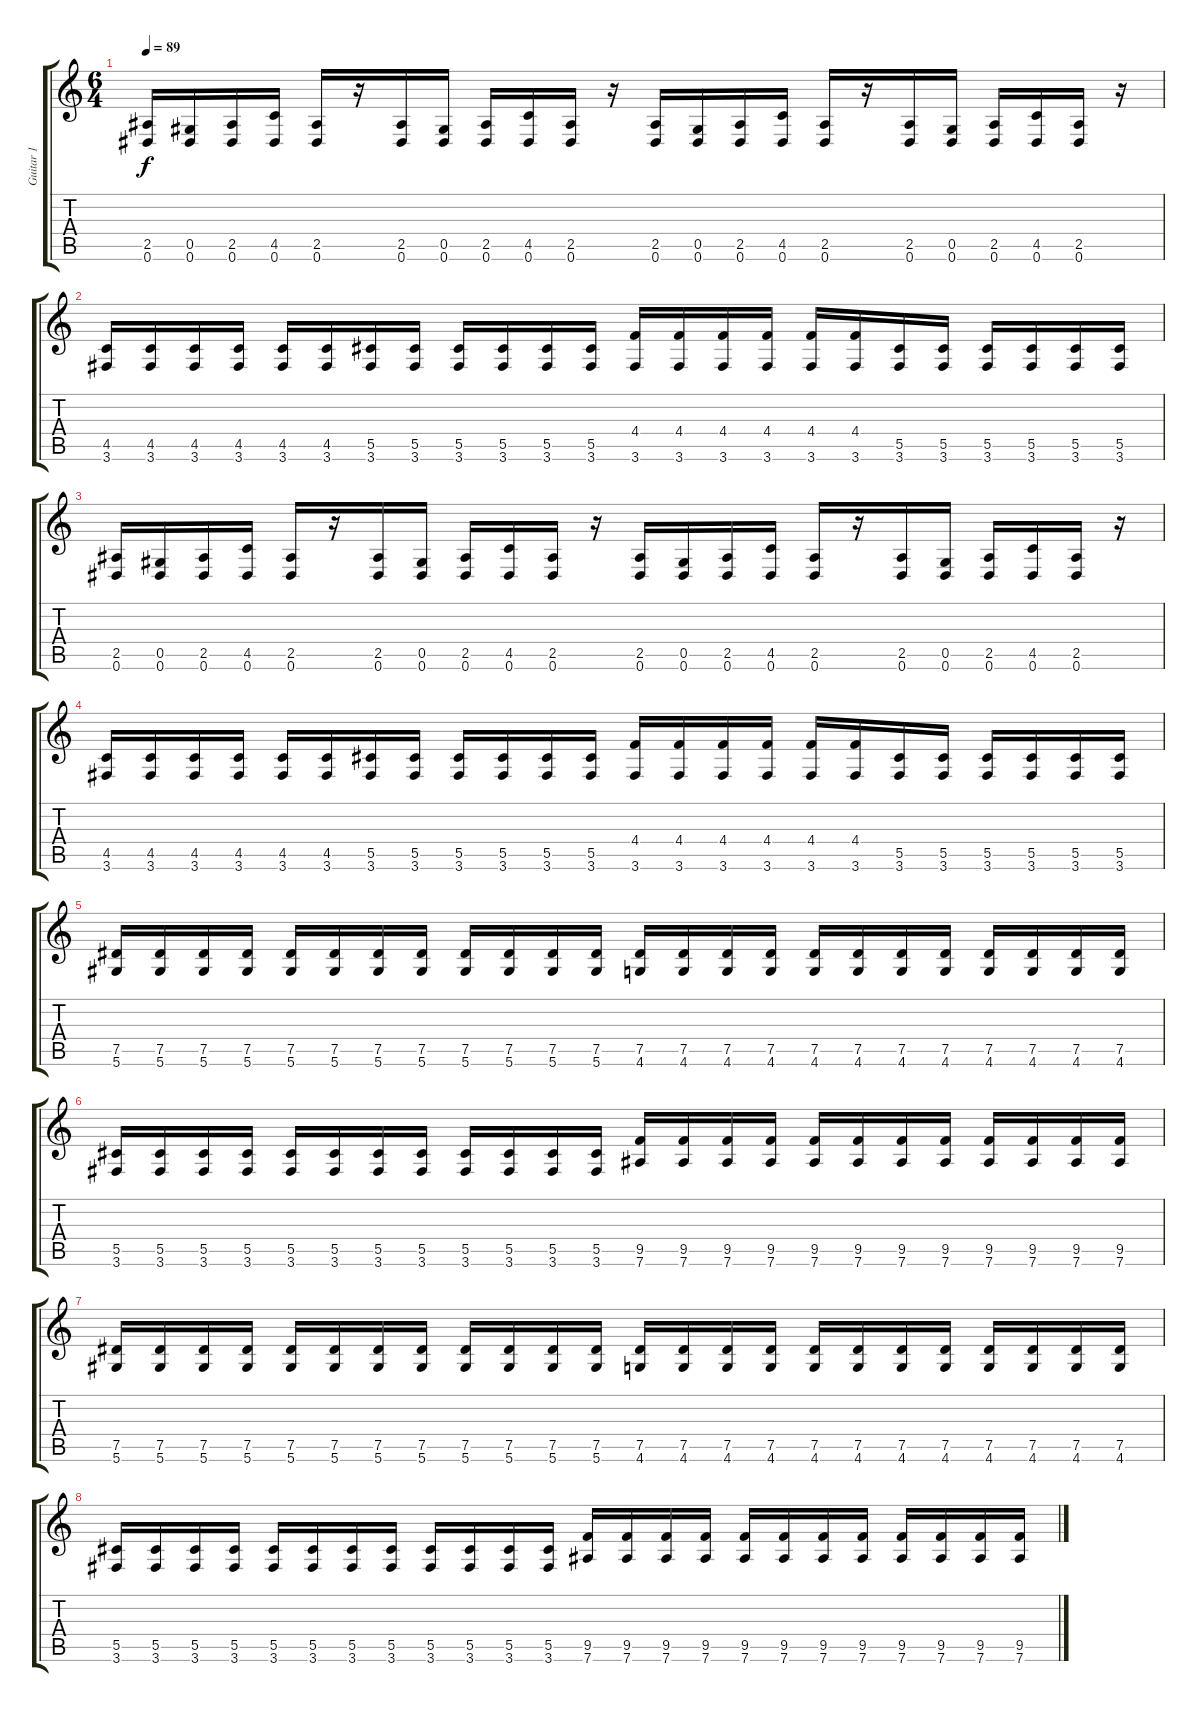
\track ("Guitar 1" "Guitar 1") {instrument overdrivenguitar}
\staff {score tabs}
\tuning (Eb4 Bb3 Gb3 Db3 Ab2 Eb2) {hide}
\ts (6 4)
\tempo 89
\clef g2
\ks c
(2.5 0.6).16{dy f} (0.5 0.6).16 (2.5 0.6).16 (4.5 0.6).16 (2.5 0.6).16 r.16 (2.5 0.6).16 (0.5 0.6).16 (2.5 0.6).16 (4.5 0.6).16 (2.5 0.6).16 r.16 (2.5 0.6).16 (0.5 0.6).16 (2.5 0.6).16 (4.5 0.6).16 (2.5 0.6).16 r.16 (2.5 0.6).16 (0.5 0.6).16 (2.5 0.6).16 (4.5 0.6).16 (2.5 0.6).16 r.16 |
(4.5 3.6).16 (4.5 3.6).16 (4.5 3.6).16 (4.5 3.6).16 (4.5 3.6).16 (4.5 3.6).16 (5.5 3.6).16 (5.5 3.6).16 (5.5 3.6).16 (5.5 3.6).16 (5.5 3.6).16 (5.5 3.6).16 (4.4 3.6).16 (4.4 3.6).16 (4.4 3.6).16 (4.4 3.6).16 (4.4 3.6).16 (4.4 3.6).16 (5.5 3.6).16 (5.5 3.6).16 (5.5 3.6).16 (5.5 3.6).16 (5.5 3.6).16 (5.5 3.6).16 |
(2.5 0.6).16 (0.5 0.6).16 (2.5 0.6).16 (4.5 0.6).16 (2.5 0.6).16 r.16 (2.5 0.6).16 (0.5 0.6).16 (2.5 0.6).16 (4.5 0.6).16 (2.5 0.6).16 r.16 (2.5 0.6).16 (0.5 0.6).16 (2.5 0.6).16 (4.5 0.6).16 (2.5 0.6).16 r.16 (2.5 0.6).16 (0.5 0.6).16 (2.5 0.6).16 (4.5 0.6).16 (2.5 0.6).16 r.16 |
(4.5 3.6).16 (4.5 3.6).16 (4.5 3.6).16 (4.5 3.6).16 (4.5 3.6).16 (4.5 3.6).16 (5.5 3.6).16 (5.5 3.6).16 (5.5 3.6).16 (5.5 3.6).16 (5.5 3.6).16 (5.5 3.6).16 (4.4 3.6).16 (4.4 3.6).16 (4.4 3.6).16 (4.4 3.6).16 (4.4 3.6).16 (4.4 3.6).16 (5.5 3.6).16 (5.5 3.6).16 (5.5 3.6).16 (5.5 3.6).16 (5.5 3.6).16 (5.5 3.6).16 |
(7.5 5.6).16 (7.5 5.6).16 (7.5 5.6).16 (7.5 5.6).16 (7.5 5.6).16 (7.5 5.6).16 (7.5 5.6).16 (7.5 5.6).16 (7.5 5.6).16 (7.5 5.6).16 (7.5 5.6).16 (7.5 5.6).16 (7.5 4.6).16 (7.5 4.6).16 (7.5 4.6).16 (7.5 4.6).16 (7.5 4.6).16 (7.5 4.6).16 (7.5 4.6).16 (7.5 4.6).16 (7.5 4.6).16 (7.5 4.6).16 (7.5 4.6).16 (7.5 4.6).16 |
(5.5 3.6).16 (5.5 3.6).16 (5.5 3.6).16 (5.5 3.6).16 (5.5 3.6).16 (5.5 3.6).16 (5.5 3.6).16 (5.5 3.6).16 (5.5 3.6).16 (5.5 3.6).16 (5.5 3.6).16 (5.5 3.6).16 (9.5 7.6).16 (9.5 7.6).16 (9.5 7.6).16 (9.5 7.6).16 (9.5 7.6).16 (9.5 7.6).16 (9.5 7.6).16 (9.5 7.6).16 (9.5 7.6).16 (9.5 7.6).16 (9.5 7.6).16 (9.5 7.6).16 |
(7.5 5.6).16 (7.5 5.6).16 (7.5 5.6).16 (7.5 5.6).16 (7.5 5.6).16 (7.5 5.6).16 (7.5 5.6).16 (7.5 5.6).16 (7.5 5.6).16 (7.5 5.6).16 (7.5 5.6).16 (7.5 5.6).16 (7.5 4.6).16 (7.5 4.6).16 (7.5 4.6).16 (7.5 4.6).16 (7.5 4.6).16 (7.5 4.6).16 (7.5 4.6).16 (7.5 4.6).16 (7.5 4.6).16 (7.5 4.6).16 (7.5 4.6).16 (7.5 4.6).16 |
(5.5 3.6).16 (5.5 3.6).16 (5.5 3.6).16 (5.5 3.6).16 (5.5 3.6).16 (5.5 3.6).16 (5.5 3.6).16 (5.5 3.6).16 (5.5 3.6).16 (5.5 3.6).16 (5.5 3.6).16 (5.5 3.6).16 (9.5 7.6).16 (9.5 7.6).16 (9.5 7.6).16 (9.5 7.6).16 (9.5 7.6).16 (9.5 7.6).16 (9.5 7.6).16 (9.5 7.6).16 (9.5 7.6).16 (9.5 7.6).16 (9.5 7.6).16 (9.5 7.6).16
